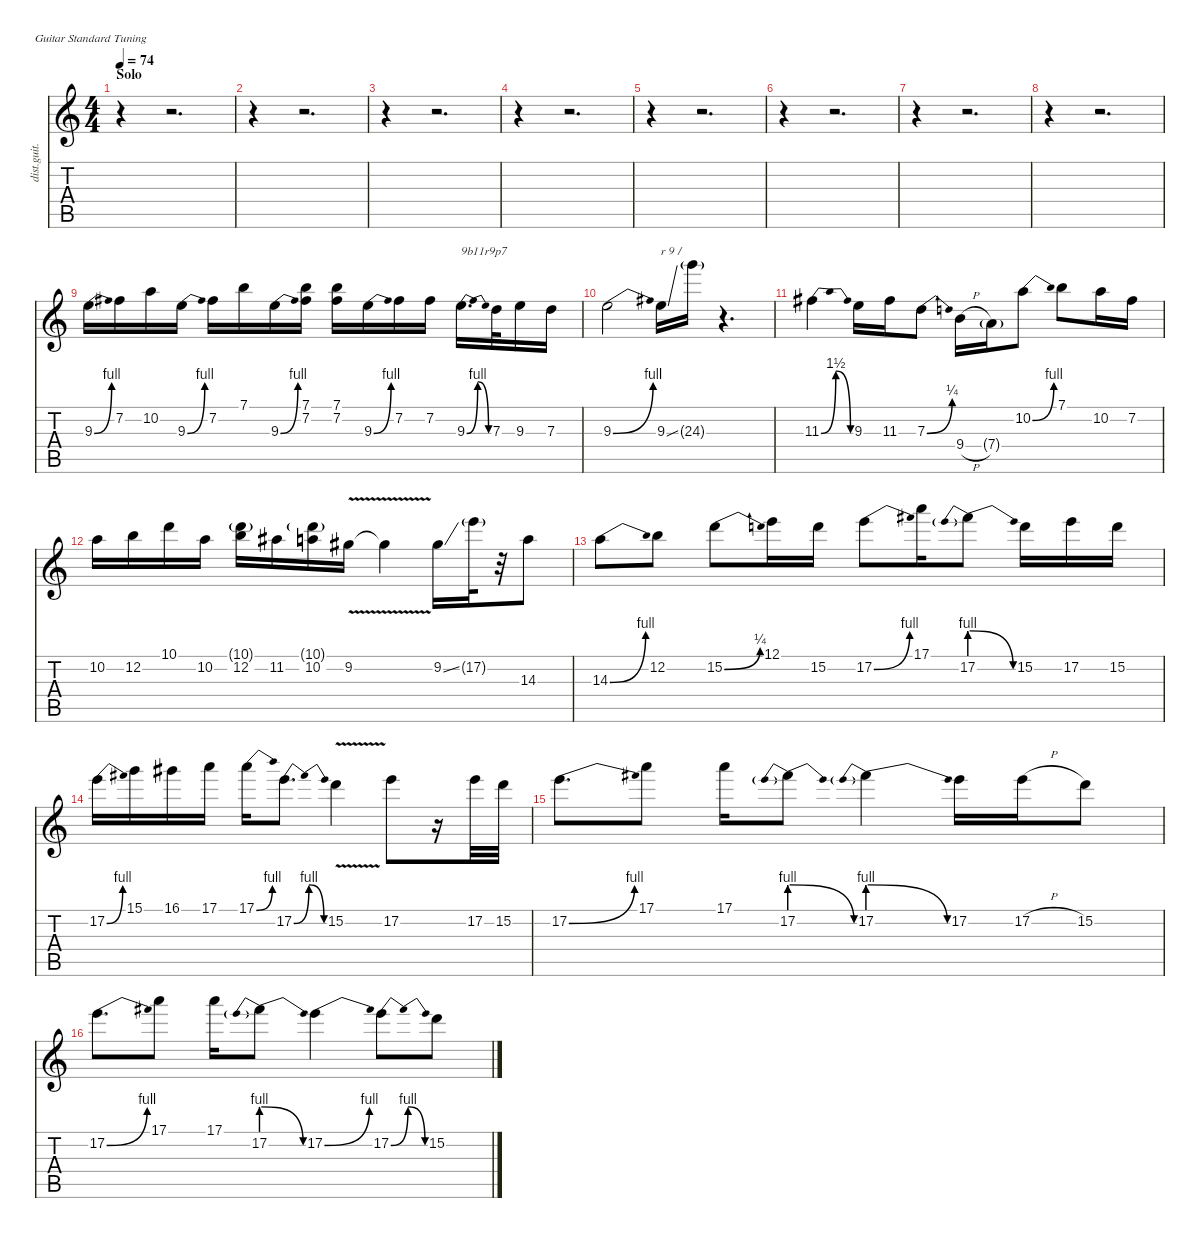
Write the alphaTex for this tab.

\defaultSystemsLayout 4
\hideDynamics
\bracketExtendMode nobrackets
\otherSystemsTrackNameOrientation horizontal
\track ("Solo Guitar #2" "dist.guit.") {instrument distortionguitar}
\staff {score tabs}
\tuning (E4 B3 G3 D3 A2 E2)
\ts (4 4)
\section ("" "Solo")
\tempo 74
\clef g2
\ks c
r.4{dy f} r.2{d} |
r.4 r.2{d} |
r.4 r.2{d} |
r.4 r.2{d} |
r.4 r.2{d} |
r.4 r.2{d} |
r.4 r.2{d} |
r.4 r.2{d} |
9.3{be (bend 0 0 60 4)}.16 7.2{acc #}.16 10.2.16 9.3{be (bend 0 0 60 4)}.16 7.2{acc #}.16 7.1.16 9.3{be (bend 0 0 60 4)}.16 (7.1 7.2{acc #}).16 (7.1 7.2{acc #}).16 9.3{be (bend 0 0 60 4)}.16 7.2{acc #}.16 7.2{acc #}.16 9.3{be (bendrelease 0 0 30 4 30 4 45 0)}.16{d txt "9b11r9p7"} 7.3.32 9.3.16 7.3.16 |
9.3{be (bend 0 0 30 4)}.2 9.3{ss}.16{txt "r 9 /"} 24.3{g}.16{dy mf} r.4{d} |
11.3{be (bendrelease 0 0 50.0000016 6 50.0000016 6 60 0) acc #}.4{dy f} 9.3.16 11.3{acc #}.16 7.3{be (bend 0 0 30 1)}.8 9.4{h}.16 7.4{g}.16{dy mf} 10.2{be (bend 0 0 30 4)}.8{dy f} 7.1.8 10.2.16 7.2{acc #}.16 |
10.2.16 12.2.16 10.1.16 10.2.16 (10.1{g} 12.2).16 11.2{acc #}.16 (10.1{g} 10.2).16 9.2{v acc #}.16 9.2{v t acc #}.4 9.2{ss acc #}.16 17.2{g}.32{dy mf} r.32 14.3.8{dy f} |
14.3{be (bend 0 0 30 4)}.8 12.2.8 15.2{be (bend 0 0 30 1)}.8 12.1.16 15.2.16 17.2{be (bend 0 0 30 4)}.8 17.1.16 17.2{be (prebendrelease 0 4 60 0)}.8 15.2.16 17.2.16 15.2.16 |
17.2{be (bend 0 0 60 4)}.16 15.1.16 16.1{acc #}.16 17.1.16 17.1{be (bend 0 0 60 4)}.16 17.2{be (bendrelease 0 0 30 4 30 4 60 0)}.8{d} 15.2{v}.4 17.2.8 r.16 17.2.32 15.2.32 |
17.2{be (bend 0 0 30 4)}.8{d} 17.1.8 17.1.16 17.2{be (prebendrelease 0 4 60 0)}.8 17.2{be (prebendrelease 0 4 60 0)}.4 17.2.16 17.2{h}.16 15.2.8 |
17.2{be (bend 0 0 30 4)}.8{d} 17.1.8 17.1.16 17.2{be (prebendrelease 0 4 60 0)}.8 17.2{be (bend 0 0 30 4)}.4 17.2{be (bendrelease 0 0 30 4 30 4 60 0)}.8 15.2.8
